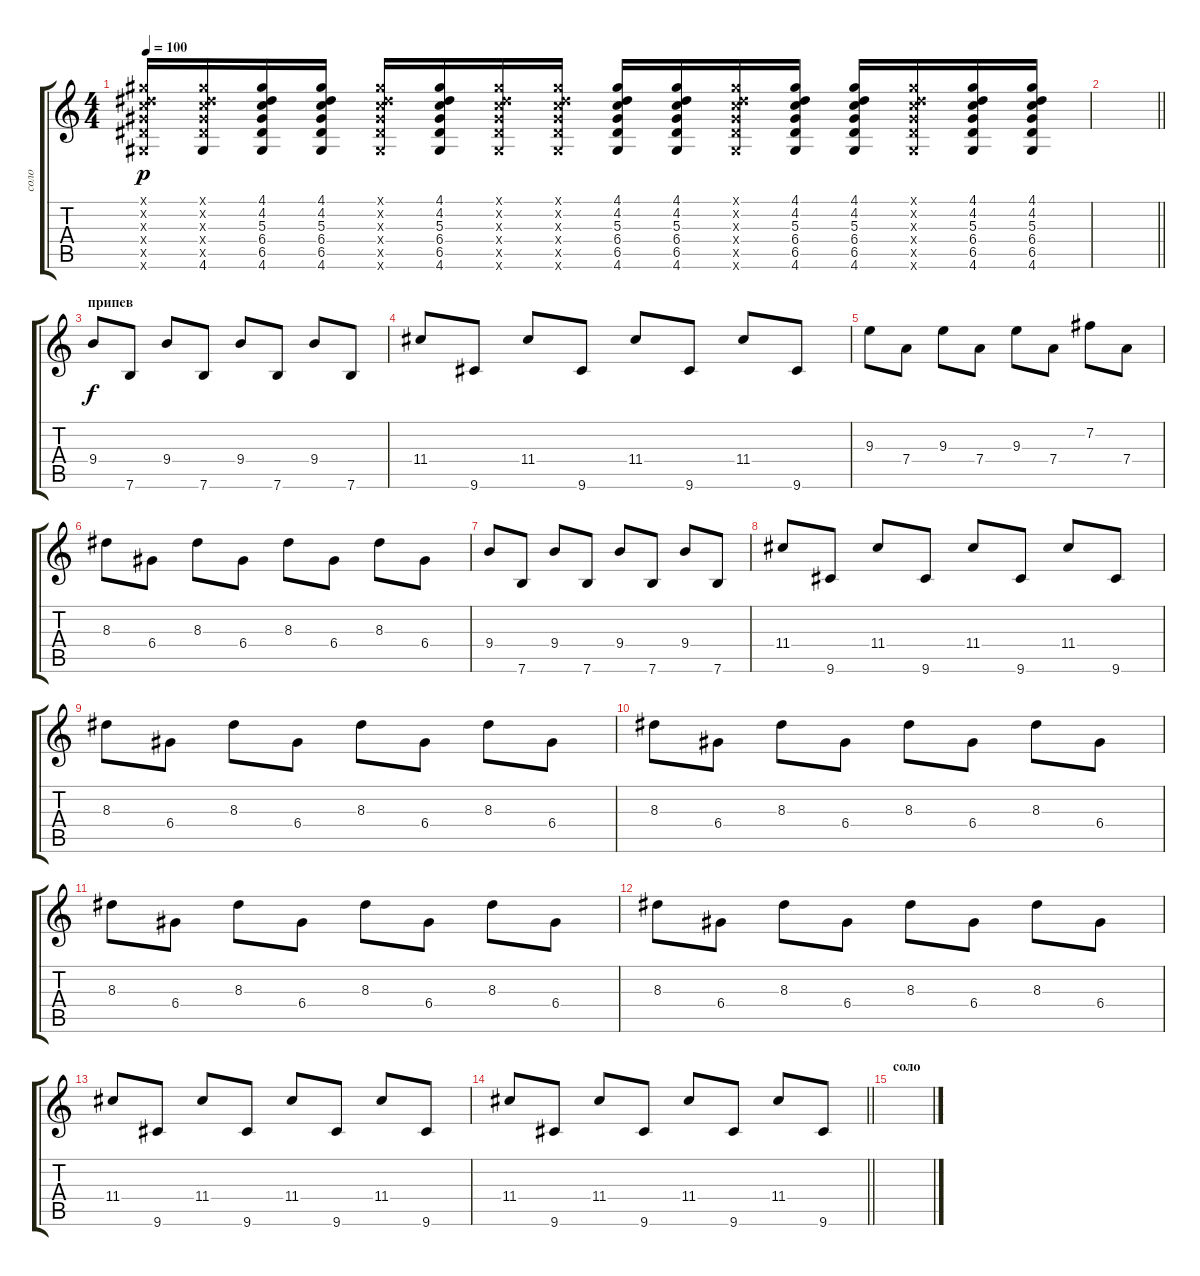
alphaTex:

\track ("соло" "соло") {instrument acousticguitarsteel}
\staff {score tabs}
\tuning (E4 B3 G3 D3 A2 E2) {hide}
\ts (4 4)
\tempo 100
\clef g2
\ks c
(4.1{x} 4.2{x} 5.3{x} 6.4{x} 6.5{x} 4.6{x}).16{dy p} (4.1{x} 4.2{x} 5.3{x} 6.4{x} 6.5{x} 4.6).16 (4.1 4.2 5.3 6.4 6.5 4.6).16 (4.1 4.2 5.3 6.4 6.5 4.6).16 (4.1{x} 4.2{x} 5.3{x} 6.4{x} 6.5{x} 4.6{x}).16 (4.1 4.2 5.3 6.4 6.5 4.6).16 (4.1{x} 4.2{x} 5.3{x} 6.4{x} 6.5{x} 4.6{x}).16 (4.1{x} 4.2{x} 5.3{x} 6.4{x} 6.5{x} 4.6{x}).16 (4.1 4.2 5.3 6.4 6.5 4.6).16 (4.1 4.2 5.3 6.4 6.5 4.6).16 (4.1{x} 4.2{x} 5.3{x} 6.4{x} 6.5{x} 4.6{x}).16 (4.1 4.2 5.3 6.4 6.5 4.6).16 (4.1 4.2 5.3 6.4 6.5 4.6).16 (4.1{x} 4.2{x} 5.3{x} 6.4{x} 6.5{x} 4.6{x}).16 (4.1 4.2 5.3 6.4 6.5 4.6).16 (4.1 4.2 5.3 6.4 6.5 4.6).16 |
\barLineRight lightlight
|
\section ("" "припев")
9.4.8{dy f} 7.6.8 9.4.8 7.6.8 9.4.8 7.6.8 9.4.8 7.6.8 |
11.4.8 9.6.8 11.4.8 9.6.8 11.4.8 9.6.8 11.4.8 9.6.8 |
9.3.8 7.4.8 9.3.8 7.4.8 9.3.8 7.4.8 7.2.8 7.4.8 |
8.3.8 6.4.8 8.3.8 6.4.8 8.3.8 6.4.8 8.3.8 6.4.8 |
9.4.8 7.6.8 9.4.8 7.6.8 9.4.8 7.6.8 9.4.8 7.6.8 |
11.4.8 9.6.8 11.4.8 9.6.8 11.4.8 9.6.8 11.4.8 9.6.8 |
8.3.8 6.4.8 8.3.8 6.4.8 8.3.8 6.4.8 8.3.8 6.4.8 |
8.3.8 6.4.8 8.3.8 6.4.8 8.3.8 6.4.8 8.3.8 6.4.8 |
8.3.8 6.4.8 8.3.8 6.4.8 8.3.8 6.4.8 8.3.8 6.4.8 |
8.3.8 6.4.8 8.3.8 6.4.8 8.3.8 6.4.8 8.3.8 6.4.8 |
11.4.8 9.6.8 11.4.8 9.6.8 11.4.8 9.6.8 11.4.8 9.6.8 |
\barLineRight lightlight
11.4.8 9.6.8 11.4.8 9.6.8 11.4.8 9.6.8 11.4.8 9.6.8 |
\section ("" "соло")
